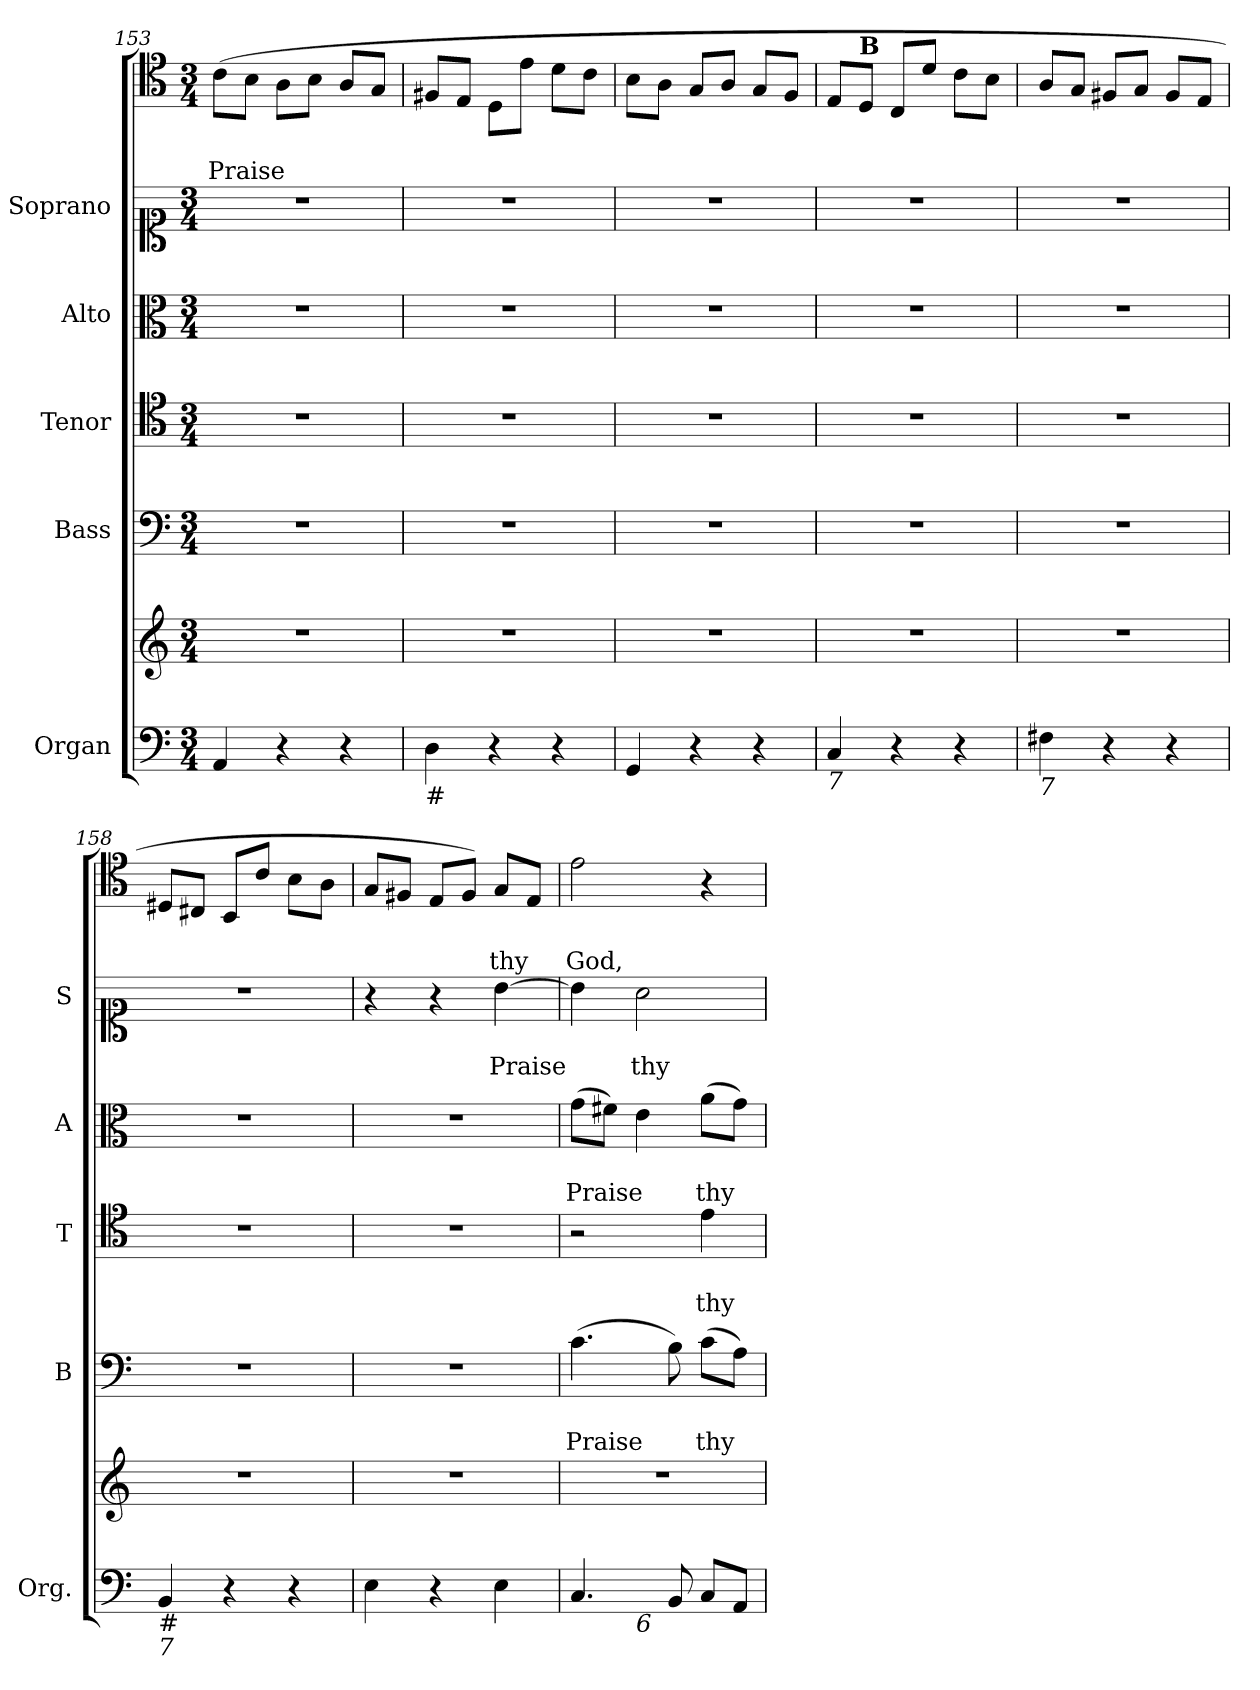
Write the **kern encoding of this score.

**kern	**kern	**kern	**text	**text	**kern	**text	**text	**kern	**text	**text	**kern	**text	**text	**kern	**text	**text
*part6	*part6	*part5	*part5	*part5	*part4	*part4	*part4	*part3	*part3	*part3	*part2	*part2	*part2	*part1	*part1	*part1
*staff7	*staff6	*staff5	*staff5	*staff5	*staff4	*staff4	*staff4	*staff3	*staff3	*staff3	*staff2	*staff2	*staff2	*staff1	*staff1	*staff1
*I"Organ	*	*I"Bass	*	*	*I"Tenor	*	*	*I"Alto	*	*	*I"Soprano	*	*	*	*	*
*I'Org.	*	*I'B	*	*	*I'T	*	*	*I'A	*	*	*I'S	*	*	*	*	*
*clefF4	*clefG2	*clefF4	*	*	*clefC4	*	*	*clefC3	*	*	*clefC1	*	*	*clefC4	*	*
*k[]	*k[]	*k[]	*	*	*k[]	*	*	*k[]	*	*	*k[]	*	*	*k[]	*	*
*C:	*C:	*C:	*	*	*C:	*	*	*C:	*	*	*C:	*	*	*C:	*	*
*M3/4	*M3/4	*M3/4	*	*	*M3/4	*	*	*M3/4	*	*	*M3/4	*	*	*M3/4	*	*
=153	=153	=153	=153	=153	=153	=153	=153	=153	=153	=153	=153	=153	=153	=153	=153	=153
!	!	!	!	!	!	!	!	!	!	!	!	!	!	!	!	!LO:LY:b
4AA/	2.r	2.r	.	.	2.r	.	.	2.r	.	.	2.r	.	.	(>8c\L	.	Praise
.	.	.	.	.	.	.	.	.	.	.	.	.	.	8B\J	.	.
4r	.	.	.	.	.	.	.	.	.	.	.	.	.	8A\L	.	.
.	.	.	.	.	.	.	.	.	.	.	.	.	.	8B\J	.	.
4r	.	.	.	.	.	.	.	.	.	.	.	.	.	8A/L	.	.
.	.	.	.	.	.	.	.	.	.	.	.	.	.	8G/J	.	.
!!LO:LB:g=z
=154	=154	=154	=154	=154	=154	=154	=154	=154	=154	=154	=154	=154	=154	=154	=154	=154
!LO:TX:b:t=#	!	!	!	!	!	!	!	!	!	!	!	!	!	!	!	!
4D\	2.r	2.r	.	.	2.r	.	.	2.r	.	.	2.r	.	.	8F#X/L	.	.
.	.	.	.	.	.	.	.	.	.	.	.	.	.	8E/J	.	.
4r	.	.	.	.	.	.	.	.	.	.	.	.	.	8D\L	.	.
.	.	.	.	.	.	.	.	.	.	.	.	.	.	8e\J	.	.
4r	.	.	.	.	.	.	.	.	.	.	.	.	.	8d\L	.	.
.	.	.	.	.	.	.	.	.	.	.	.	.	.	8c\J	.	.
=155	=155	=155	=155	=155	=155	=155	=155	=155	=155	=155	=155	=155	=155	=155	=155	=155
4GG/	2.r	2.r	.	.	2.r	.	.	2.r	.	.	2.r	.	.	8B\L	.	.
.	.	.	.	.	.	.	.	.	.	.	.	.	.	8A\J	.	.
4r	.	.	.	.	.	.	.	.	.	.	.	.	.	8G/L	.	.
.	.	.	.	.	.	.	.	.	.	.	.	.	.	8A/J	.	.
4r	.	.	.	.	.	.	.	.	.	.	.	.	.	8G/L	.	.
.	.	.	.	.	.	.	.	.	.	.	.	.	.	8F/J	.	.
=156	=156	=156	=156	=156	=156	=156	=156	=156	=156	=156	=156	=156	=156	=156	=156	=156
!LO:TX:b:i:t=7	!	!	!	!	!	!	!	!	!	!	!	!	!	!	!	!
4C/	2.r	2.r	.	.	2.r	.	.	2.r	.	.	2.r	.	.	8E/L	.	.
!	!	!	!	!	!	!	!	!	!	!	!	!	!	!LO:TX:a:B:t=B	!	!
.	.	.	.	.	.	.	.	.	.	.	.	.	.	8D/J	.	.
4r	.	.	.	.	.	.	.	.	.	.	.	.	.	8C/L	.	.
.	.	.	.	.	.	.	.	.	.	.	.	.	.	8d/J	.	.
4r	.	.	.	.	.	.	.	.	.	.	.	.	.	8c\L	.	.
.	.	.	.	.	.	.	.	.	.	.	.	.	.	8B\J	.	.
=157	=157	=157	=157	=157	=157	=157	=157	=157	=157	=157	=157	=157	=157	=157	=157	=157
!LO:TX:b:i:t=7	!	!	!	!	!	!	!	!	!	!	!	!	!	!	!	!
4F#X\	2.r	2.r	.	.	2.r	.	.	2.r	.	.	2.r	.	.	8A/L	.	.
.	.	.	.	.	.	.	.	.	.	.	.	.	.	8G/J	.	.
4r	.	.	.	.	.	.	.	.	.	.	.	.	.	8F#X/L	.	.
.	.	.	.	.	.	.	.	.	.	.	.	.	.	8G/J	.	.
4r	.	.	.	.	.	.	.	.	.	.	.	.	.	8F#/L	.	.
.	.	.	.	.	.	.	.	.	.	.	.	.	.	8E/J	.	.
=158	=158	=158	=158	=158	=158	=158	=158	=158	=158	=158	=158	=158	=158	=158	=158	=158
!LO:TX:b:t=#	!	!	!	!	!	!	!	!	!	!	!	!	!	!	!	!
!LO:TX:b:i:t=7	!	!	!	!	!	!	!	!	!	!	!	!	!	!	!	!
4BB/	2.r	2.r	.	.	2.r	.	.	2.r	.	.	2.r	.	.	8D#X/L	.	.
.	.	.	.	.	.	.	.	.	.	.	.	.	.	8C#X/J	.	.
4r	.	.	.	.	.	.	.	.	.	.	.	.	.	8BB/L	.	.
.	.	.	.	.	.	.	.	.	.	.	.	.	.	8c/J	.	.
4r	.	.	.	.	.	.	.	.	.	.	.	.	.	8B\L	.	.
.	.	.	.	.	.	.	.	.	.	.	.	.	.	8A\J	.	.
=159	=159	=159	=159	=159	=159	=159	=159	=159	=159	=159	=159	=159	=159	=159	=159	=159
4E\	2.r	2.r	.	.	2.r	.	.	2.r	.	.	4r	.	.	8G/L	.	.
.	.	.	.	.	.	.	.	.	.	.	.	.	.	8F#X/J	.	.
4r	.	.	.	.	.	.	.	.	.	.	4r	.	.	8E/L	.	.
.	.	.	.	.	.	.	.	.	.	.	.	.	.	8F#/J)	.	.
!	!	!	!	!	!	!	!	!	!	!	!	!	!LO:LY:b	!	!	!LO:LY:b
4E\	.	.	.	.	.	.	.	.	.	.	[4b\	.	Praise	8G/L	.	thy
.	.	.	.	.	.	.	.	.	.	.	.	.	.	8E/J	.	.
!!LO:PB:g=z
=160	=160	=160	=160	=160	=160	=160	=160	=160	=160	=160	=160	=160	=160	=160	=160	=160
!LO:TX:b:i:t=7	!	!	!	!	!	!	!	!	!	!	!	!	!	!	!	!
!	!	!	!	!LO:LY:b	!	!	!	!	!	!LO:LY:b	!	!	!	!	!	!LO:LY:b
*^	*	*	*	*	*	*	*	*	*	*	*	*	*	*	*	*
4.C/	4ryy	2.r	(>4.c\	.	Praise	2r	.	.	(>8g\L	.	Praise	4b\]	.	.	2e\	.	God,
.	.	.	.	.	.	.	.	.	8f#X\J)	.	.	.	.	.	.	.	.
!	!LO:TX:b:i:t=6	!	!	!	!	!	!	!	!	!	!	!	!	!	!	!	!
!	!	!	!	!	!	!	!	!	!	!	!	!	!	!LO:LY:b	!	!	!
.	2ryy	.	.	.	.	.	.	.	4e\	.	.	2a\	.	thy	.	.	.
8BB/	.	.	8B\)	.	.	.	.	.	.	.	.	.	.	.	.	.	.
!	!	!	!	!	!LO:LY:b	!	!	!LO:LY:b	!	!	!LO:LY:b	!	!	!	!	!	!
8C/L	.	.	(>8c\L	.	thy	4e\	.	thy	(>8a\L	.	thy	.	.	.	4r	.	.
8AA/J	.	.	8A\J)	.	.	.	.	.	8g\J)	.	.	.	.	.	.	.	.
*v	*v	*	*	*	*	*	*	*	*	*	*	*	*	*	*	*	*
=	=	=	=	=	=	=	=	=	=	=	=	=	=	=	=	=
*-	*-	*-	*-	*-	*-	*-	*-	*-	*-	*-	*-	*-	*-	*-	*-	*-
